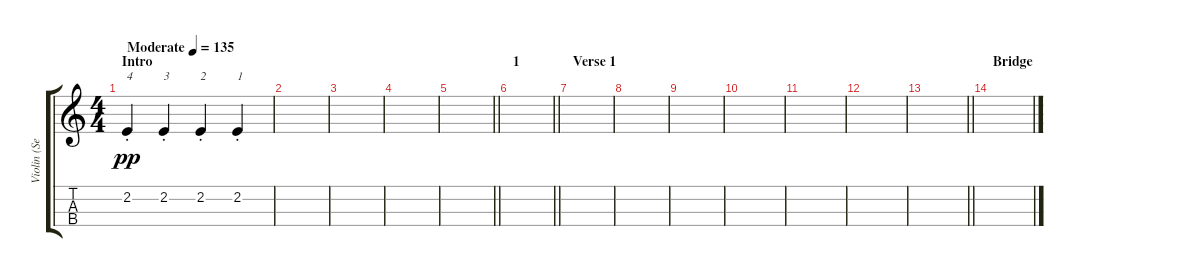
\track ("Violin (Sean Mckin)" "Violin (Se") {instrument viola}
\staff {score tabs}
\tuning (A4 D4 G3 C3) {hide}
\ts (4 4)
\section ("" "Intro")
\tempo (135 "Moderate")
\clef g2
\ks c
2.2{st}.4{txt "4" dy pp instrument guitarharmonics} 2.2{st}.4{txt "3"} 2.2{st}.4{txt "2"} 2.2{st}.4{txt "1"} |
|
|
|
\barLineRight lightlight
|
\section ("" "1")
\barLineRight lightlight
|
\section ("" "Verse 1")
|
|
|
|
|
|
\barLineRight lightlight
|
\section ("" "Bridge")
